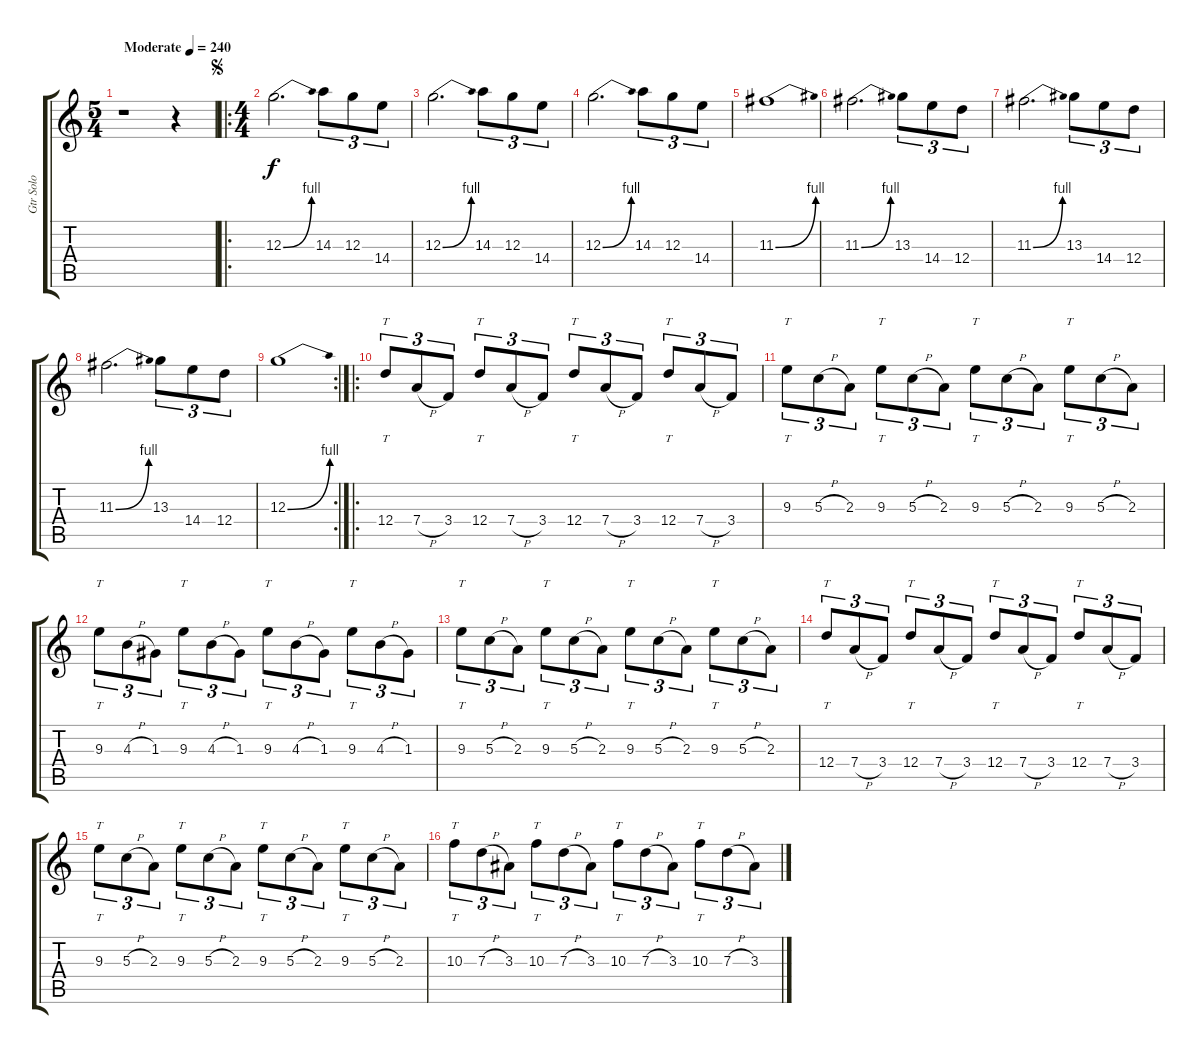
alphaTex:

\track ("Gtr Solo" "Gtr Solo") {instrument overdrivenguitar}
\staff {score tabs}
\tuning (E4 B3 G3 D3 A2 E2) {hide}
\ts (5 4)
\tempo (240 "Moderate")
\clef g2
\ks c
r.1{dy f instrument overdrivenguitar} r.4 |
\ro
\ts (4 4)
\jump segno
12.3{be (bend 0 0 60 4)}.2{d} 14.3.8{tu (3 2)} 12.3.8{tu (3 2)} 14.4.8{tu (3 2)} |
12.3{be (bend 0 0 60 4)}.2{d} 14.3.8{tu (3 2)} 12.3.8{tu (3 2)} 14.4.8{tu (3 2)} |
12.3{be (bend 0 0 60 4)}.2{d} 14.3.8{tu (3 2)} 12.3.8{tu (3 2)} 14.4.8{tu (3 2)} |
11.3{be (bend 0 0 60 4)}.1 |
11.3{be (bend 0 0 60 4)}.2{d} 13.3.8{tu (3 2)} 14.4.8{tu (3 2)} 12.4.8{tu (3 2)} |
11.3{be (bend 0 0 60 4)}.2{d} 13.3.8{tu (3 2)} 14.4.8{tu (3 2)} 12.4.8{tu (3 2)} |
11.3{be (bend 0 0 60 4)}.2{d} 13.3.8{tu (3 2)} 14.4.8{tu (3 2)} 12.4.8{tu (3 2)} |
\rc 2
12.3{be (bend 0 0 60 4)}.1 |
\ro
12.4.8{tt tu (3 2)} 7.4{h}.8{tu (3 2)} 3.4.8{tu (3 2)} 12.4.8{tt tu (3 2)} 7.4{h}.8{tu (3 2)} 3.4.8{tu (3 2)} 12.4.8{tt tu (3 2)} 7.4{h}.8{tu (3 2)} 3.4.8{tu (3 2)} 12.4.8{tt tu (3 2)} 7.4{h}.8{tu (3 2)} 3.4.8{tu (3 2)} |
9.3.8{tt tu (3 2)} 5.3{h}.8{tu (3 2)} 2.3.8{tu (3 2)} 9.3.8{tt tu (3 2)} 5.3{h}.8{tu (3 2)} 2.3.8{tu (3 2)} 9.3.8{tt tu (3 2)} 5.3{h}.8{tu (3 2)} 2.3.8{tu (3 2)} 9.3.8{tt tu (3 2)} 5.3{h}.8{tu (3 2)} 2.3.8{tu (3 2)} |
9.3.8{tt tu (3 2)} 4.3{h}.8{tu (3 2)} 1.3.8{tu (3 2)} 9.3.8{tt tu (3 2)} 4.3{h}.8{tu (3 2)} 1.3.8{tu (3 2)} 9.3.8{tt tu (3 2)} 4.3{h}.8{tu (3 2)} 1.3.8{tu (3 2)} 9.3.8{tt tu (3 2)} 4.3{h}.8{tu (3 2)} 1.3.8{tu (3 2)} |
9.3.8{tt tu (3 2)} 5.3{h}.8{tu (3 2)} 2.3.8{tu (3 2)} 9.3.8{tt tu (3 2)} 5.3{h}.8{tu (3 2)} 2.3.8{tu (3 2)} 9.3.8{tt tu (3 2)} 5.3{h}.8{tu (3 2)} 2.3.8{tu (3 2)} 9.3.8{tt tu (3 2)} 5.3{h}.8{tu (3 2)} 2.3.8{tu (3 2)} |
12.4.8{tt tu (3 2)} 7.4{h}.8{tu (3 2)} 3.4.8{tu (3 2)} 12.4.8{tt tu (3 2)} 7.4{h}.8{tu (3 2)} 3.4.8{tu (3 2)} 12.4.8{tt tu (3 2)} 7.4{h}.8{tu (3 2)} 3.4.8{tu (3 2)} 12.4.8{tt tu (3 2)} 7.4{h}.8{tu (3 2)} 3.4.8{tu (3 2)} |
9.3.8{tt tu (3 2)} 5.3{h}.8{tu (3 2)} 2.3.8{tu (3 2)} 9.3.8{tt tu (3 2)} 5.3{h}.8{tu (3 2)} 2.3.8{tu (3 2)} 9.3.8{tt tu (3 2)} 5.3{h}.8{tu (3 2)} 2.3.8{tu (3 2)} 9.3.8{tt tu (3 2)} 5.3{h}.8{tu (3 2)} 2.3.8{tu (3 2)} |
10.3.8{tt tu (3 2)} 7.3{h}.8{tu (3 2)} 3.3.8{tu (3 2)} 10.3.8{tt tu (3 2)} 7.3{h}.8{tu (3 2)} 3.3.8{tu (3 2)} 10.3.8{tt tu (3 2)} 7.3{h}.8{tu (3 2)} 3.3.8{tu (3 2)} 10.3.8{tt tu (3 2)} 7.3{h}.8{tu (3 2)} 3.3.8{tu (3 2)}
